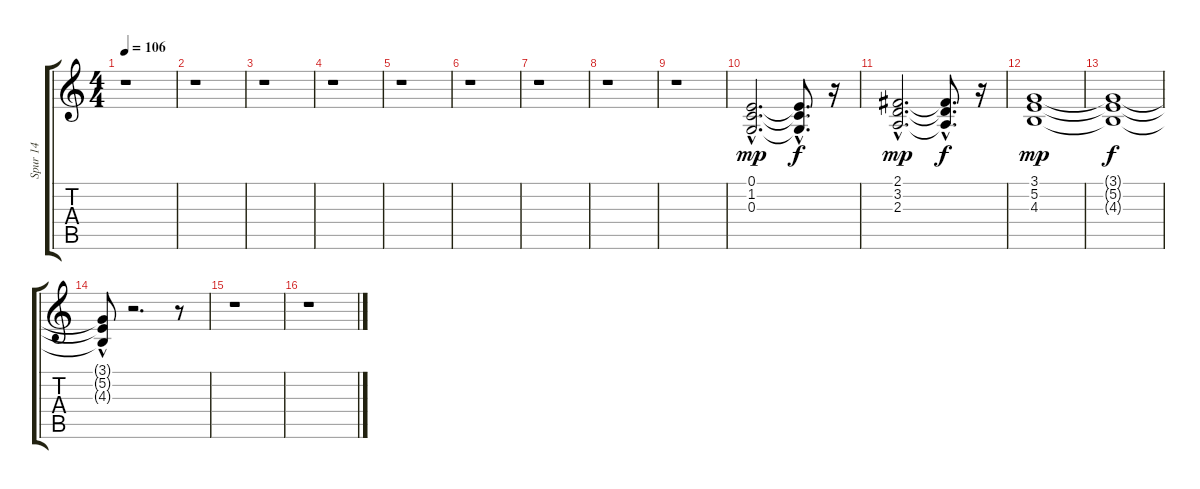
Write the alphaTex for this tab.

\track ("Spur 14" "Spur 14") {instrument orchestralharp}
\staff {score tabs}
\tuning (E4 B3 G3 D3 A2 E2) {hide}
\ts (4 4)
\tempo 106
\clef g2
\ks c
r.1{dy f} |
r.1 |
r.1 |
r.1 |
r.1 |
r.1 |
r.1 |
r.1 |
r.1 |
(0.1{hac} 1.2{hac} 0.3{hac}).2{d dy mp instrument orchestralharp} (0.1{hac t} 1.2{hac t} 0.3{t}).8{d dy f} r.16 |
(2.1{hac} 3.2{hac} 2.3{hac}).2{d dy mp} (2.1{hac t} 3.2{hac t} 2.3{hac t}).8{d dy f} r.16 |
(3.1 5.2 4.3).1{dy mp} |
(3.1{t} 5.2{t} 4.3{t}).1{dy f} |
(3.1{hac t} 5.2{t} 4.3{t}).8 r.2{d} r.8 |
r.1 |
r.1
